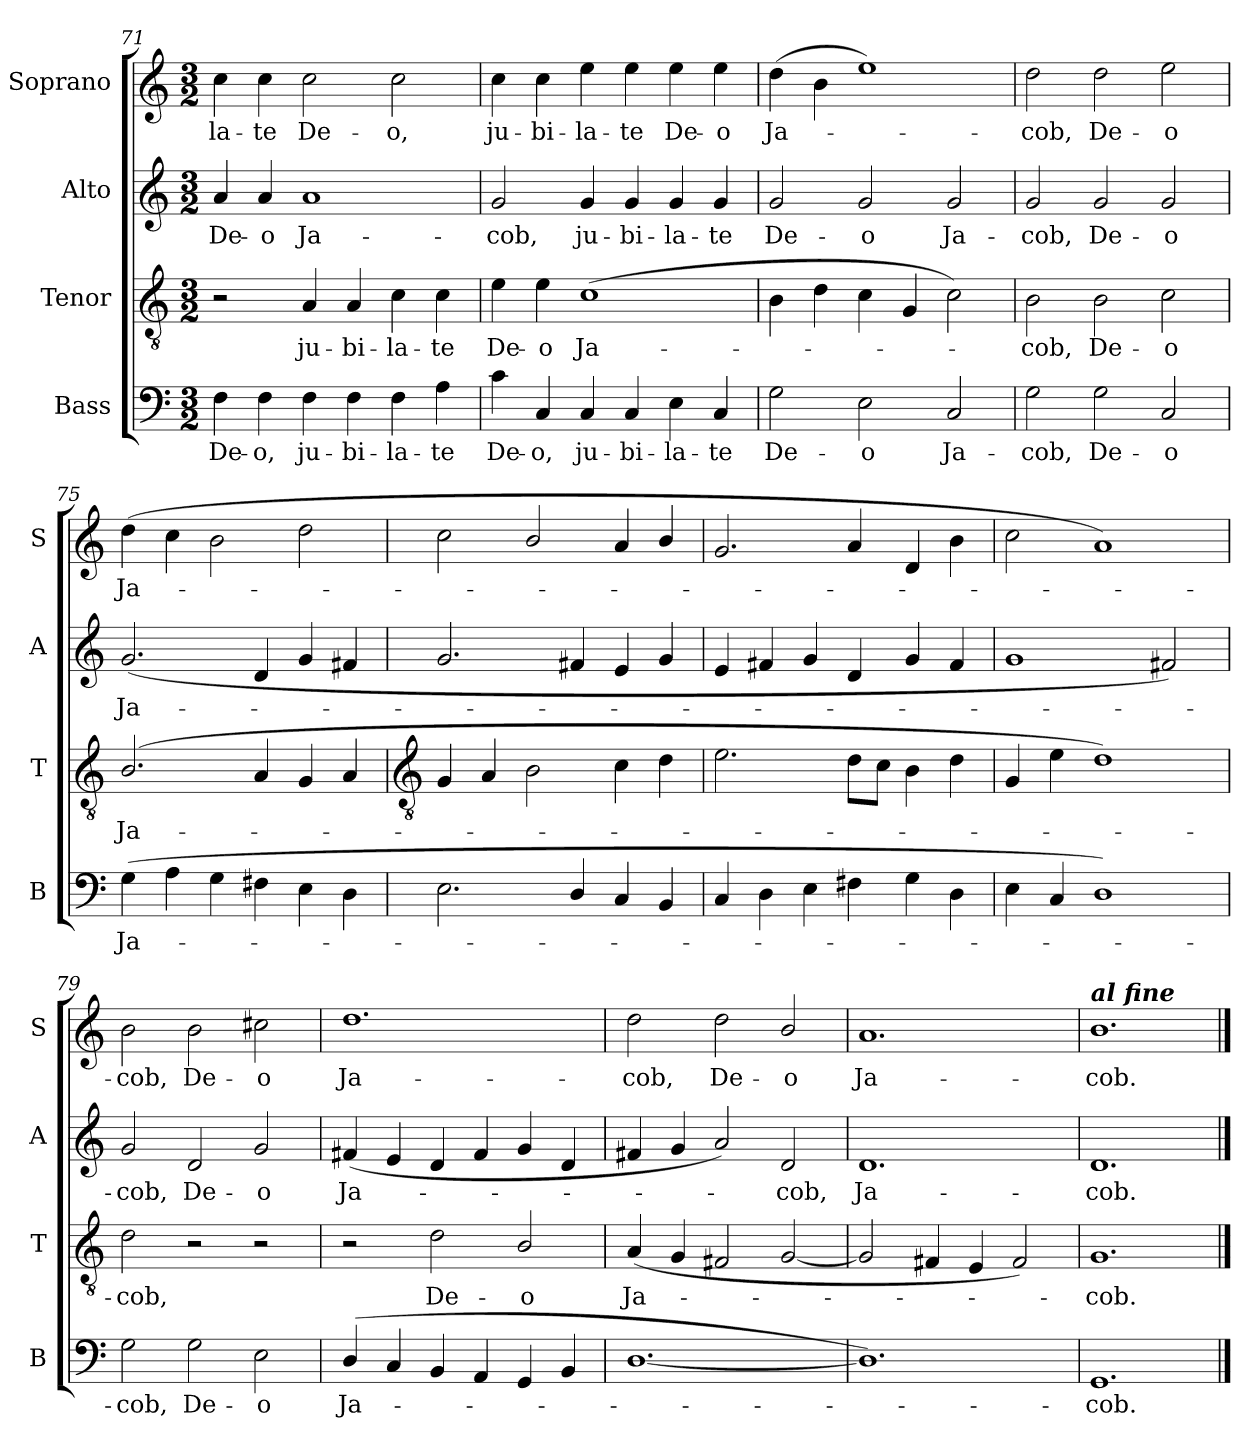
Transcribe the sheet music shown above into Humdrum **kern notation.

**kern	**text	**kern	**text	**kern	**text	**kern	**text
*part4	*part4	*part3	*part3	*part2	*part2	*part1	*part1
*staff4	*staff4	*staff3	*staff3	*staff2	*staff2	*staff1	*staff1
*I"Bass	*	*I"Tenor	*	*I"Alto	*	*I"Soprano	*
*I'B	*	*I'T	*	*I'A	*	*I'S	*
*clefF4	*	*clefGv2	*	*clefG2	*	*clefG2	*
*k[]	*	*k[]	*	*k[]	*	*k[]	*
*C:	*	*C:	*	*C:	*	*C:	*
*M3/2	*	*M3/2	*	*M3/2	*	*M3/2	*
=71	=71	=71	=71	=71	=71	=71	=71
!	!LO:LY:b	!	!	!	!LO:LY:b	!	!LO:LY:b
4F	De-	2r	.	4a	De-	4cc	-la-
!	!LO:LY:b	!	!	!	!LO:LY:b	!	!LO:LY:b
4F	-o,	.	.	4a	-o	4cc	-te
!	!LO:LY:b	!	!LO:LY:b	!	!LO:LY:b	!	!LO:LY:b
4F	ju-	4A	ju-	1a	Ja-	2cc	De-
!	!LO:LY:b	!	!LO:LY:b	!	!	!	!
4F	-bi-	4A	-bi-	.	.	.	.
!	!LO:LY:b	!	!LO:LY:b	!	!	!	!LO:LY:b
4F	-la-	4c	-la-	.	.	2cc	-o,
!	!LO:LY:b	!	!LO:LY:b	!	!	!	!
4A	-te	4c	-te	.	.	.	.
=72	=72	=72	=72	=72	=72	=72	=72
!	!LO:LY:b	!	!LO:LY:b	!	!LO:LY:b	!	!LO:LY:b
4c	De-	4e	De-	2g	-cob,	4cc	ju-
!	!LO:LY:b	!	!LO:LY:b	!	!	!	!LO:LY:b
4C	-o,	4e	-o	.	.	4cc	-bi-
!	!LO:LY:b	!	!LO:LY:b	!	!LO:LY:b	!	!LO:LY:b
4C	ju-	(>1c	Ja-	4g	ju-	4ee	-la-
!	!LO:LY:b	!	!	!	!LO:LY:b	!	!LO:LY:b
4C	-bi-	.	.	4g	-bi-	4ee	-te
!	!LO:LY:b	!	!	!	!LO:LY:b	!	!LO:LY:b
4E	-la-	.	.	4g	-la-	4ee	De-
!	!LO:LY:b	!	!	!	!LO:LY:b	!	!LO:LY:b
4C	-te	.	.	4g	-te	4ee	-o
=73	=73	=73	=73	=73	=73	=73	=73
!	!LO:LY:b	!	!	!	!LO:LY:b	!	!LO:LY:b
2G	De-	4B	.	2g	De-	(>4dd	Ja-
.	.	4d	.	.	.	4b	.
!	!LO:LY:b	!	!	!	!LO:LY:b	!	!
2E	-o	4c	.	2g	-o	1ee)	.
.	.	4G	.	.	.	.	.
!	!LO:LY:b	!	!	!	!LO:LY:b	!	!
2C	Ja-	2c)	.	2g	Ja-	.	.
=74	=74	=74	=74	=74	=74	=74	=74
!	!LO:LY:b	!	!LO:LY:b	!	!LO:LY:b	!	!LO:LY:b
2G	-cob,	2B	cob,	2g	-cob,	2dd	cob,
!	!LO:LY:b	!	!LO:LY:b	!	!LO:LY:b	!	!LO:LY:b
2G	De-	2B	De-	2g	De-	2dd	De-
!	!LO:LY:b	!	!LO:LY:b	!	!LO:LY:b	!	!LO:LY:b
2C	-o	2c	-o	2g	-o	2ee	-o
=75	=75	=75	=75	=75	=75	=75	=75
!	!LO:LY:b	!	!LO:LY:b	!	!LO:LY:b	!	!LO:LY:b
(>4G	Ja-	(<2.B/	Ja-	(<2.g	Ja-	(<4dd	Ja-
4A	.	.	.	.	.	4cc	.
4G	.	.	.	.	.	2b	.
4F#X	.	4A	.	4d	.	.	.
4E	.	4G	.	4g	.	2dd	.
4D	.	4A	.	4f#X	.	.	.
!!LO:LB:g=z
=76	=76	=76	=76	=76	=76	=76	=76
*	*	*clefGv2	*	*	*	*	*
2.E	.	4G	.	2.g	.	2cc	.
.	.	4A	.	.	.	.	.
.	.	2B	.	.	.	2b/	.
4D/	.	.	.	4f#X	.	.	.
4C	.	4c	.	4e	.	4a	.
4BB	.	4d	.	4g	.	4b/	.
=77	=77	=77	=77	=77	=77	=77	=77
4C	.	2.e	.	4e	.	2.g	.
4D	.	.	.	4f#X	.	.	.
4E	.	.	.	4g	.	.	.
4F#X	.	8dL	.	4d	.	4a	.
.	.	8cJ	.	.	.	.	.
4G	.	4B	.	4g	.	4d	.
4D	.	4d	.	4f#	.	4b	.
=78	=78	=78	=78	=78	=78	=78	=78
4E	.	4G	.	1g	.	2cc	.
4C	.	4e	.	.	.	.	.
1D)	.	1d)	.	.	.	1a)	.
.	.	.	.	2f#X)	.	.	.
=79	=79	=79	=79	=79	=79	=79	=79
!	!LO:LY:b	!	!LO:LY:b	!	!LO:LY:b	!	!LO:LY:b
2G	cob,	2d	cob,	2g	cob,	2b	cob,
!	!LO:LY:b	!	!	!	!LO:LY:b	!	!LO:LY:b
2G	De-	2r	.	2d	De-	2b	De-
!	!LO:LY:b	!	!	!	!LO:LY:b	!	!LO:LY:b
2E	-o	2r	.	2g	-o	2cc#X	-o
=80	=80	=80	=80	=80	=80	=80	=80
!	!LO:LY:b	!	!	!	!LO:LY:b	!	!LO:LY:b
(<4D/	Ja-	2r	.	(<4f#X	Ja-	1.dd	Ja-
4C	.	.	.	4e	.	.	.
!	!	!	!LO:LY:b	!	!	!	!
4BB	.	2d	De-	4d	.	.	.
4AA	.	.	.	4f#	.	.	.
!	!	!	!LO:LY:b	!	!	!	!
4GG	.	2B/	-o	4g	.	.	.
4BB	.	.	.	4d	.	.	.
=81	=81	=81	=81	=81	=81	=81	=81
!	!	!	!LO:LY:b	!	!	!	!LO:LY:b
[1.D/	.	(<4A	Ja-	4f#X	.	2dd	-cob,
.	.	4G	.	4g	.	.	.
!	!	!	!	!	!	!	!LO:LY:b
.	.	2F#X	.	2a)	.	2dd	De-
!	!	!	!	!	!LO:LY:b	!	!LO:LY:b
.	.	[2G	.	2d	cob,	2b/	-o
=82	=82	=82	=82	=82	=82	=82	=82
!	!	!	!	!	!LO:LY:b	!	!LO:LY:b
1.D])	.	2G]	.	1.d	Ja-	1.a	Ja-
.	.	4F#X	.	.	.	.	.
.	.	4E	.	.	.	.	.
.	.	2F#)	.	.	.	.	.
=83	=83	=83	=83	=83	=83	=83	=83
!	!	!	!	!	!	!LO:TX:a:Bi:t=al fine	!
!	!LO:LY:b	!	!LO:LY:b	!	!LO:LY:b	!	!LO:LY:b
1.GG	cob.	1.G	cob.	1.d	-cob.	1.b	-cob.
==	==	==	==	==	==	==	==
*-	*-	*-	*-	*-	*-	*-	*-
